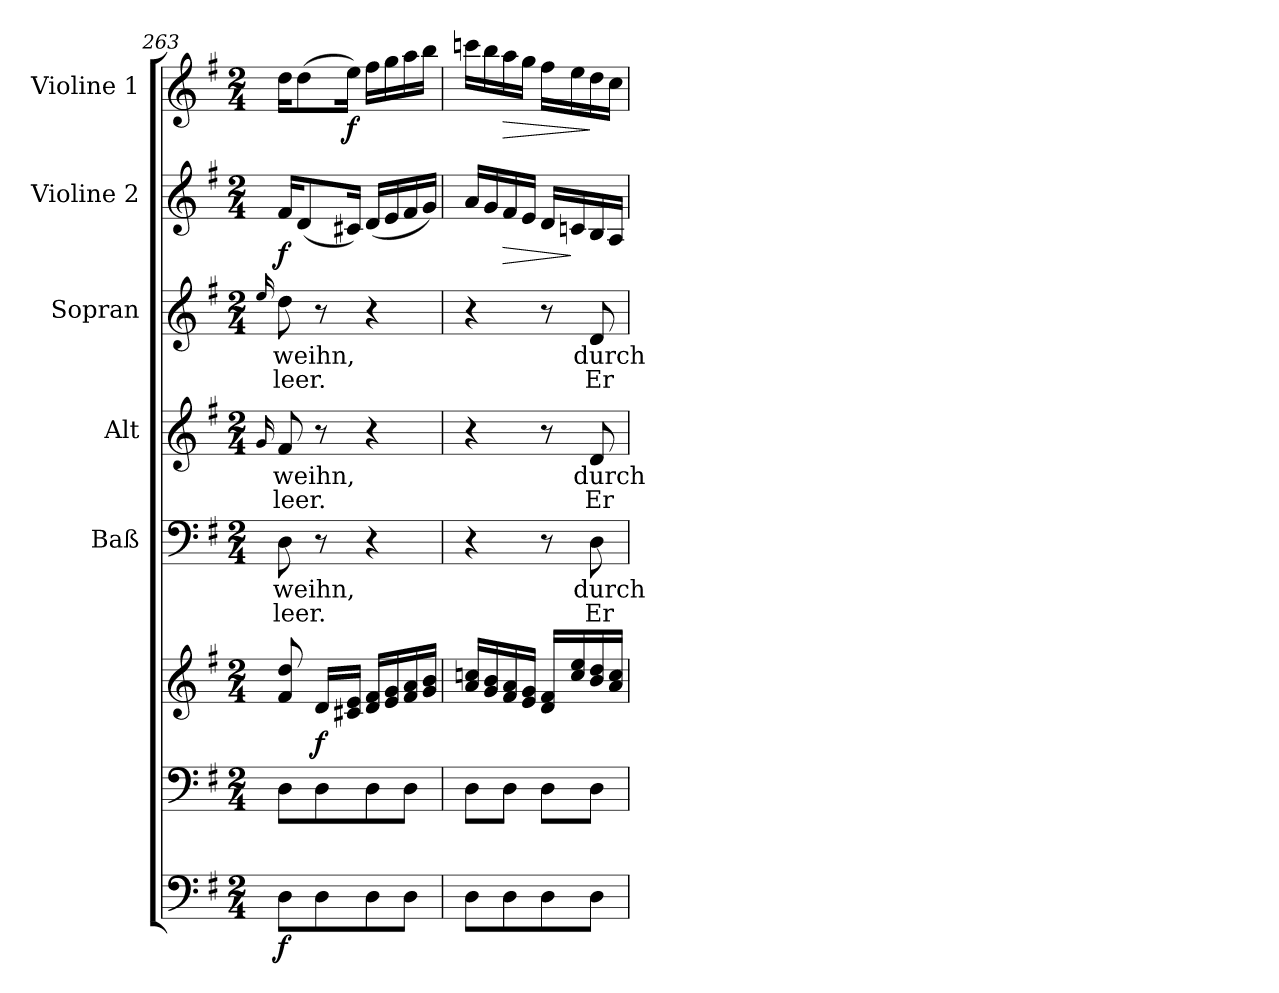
**kern	**dynam	**kern	**kern	**dynam	**kern	**text	**text	**kern	**text	**text	**kern	**text	**text	**kern	**dynam	**kern	**dynam
*part7	*part7	*part6	*part6	*part6	*part5	*part5	*part5	*part4	*part4	*part4	*part3	*part3	*part3	*part2	*part2	*part1	*part1
*staff8	*staff8	*staff7	*staff6	*staff6/7	*staff5	*staff5	*staff5	*staff4	*staff4	*staff4	*staff3	*staff3	*staff3	*staff2	*staff2	*staff1	*staff1
*	*	*	*	*	*I"Baß	*	*	*I"Alt	*	*	*I"Sopran	*	*	*I"Violine 2	*	*I"Violine 1	*
*	*	*	*	*	*	*	*	*	*	*	*	*	*	*I'Vln	*	*I'Vln	*
*clefF4	*	*clefF4	*clefG2	*	*clefF4	*	*	*clefG2	*	*	*clefG2	*	*	*clefG2	*	*clefG2	*
*ITrd7c12	*	*	*	*	*	*	*	*	*	*	*	*	*	*	*	*	*
*k[f#]	*	*k[f#]	*k[f#]	*	*k[f#]	*	*	*k[f#]	*	*	*k[f#]	*	*	*k[f#]	*	*k[f#]	*
*G:	*	*G:	*G:	*	*G:	*	*	*G:	*	*	*G:	*	*	*G:	*	*G:	*
*M2/4	*	*M2/4	*M2/4	*	*M2/4	*	*	*M2/4	*	*	*M2/4	*	*	*M2/4	*	*M2/4	*
=263	=263	=263	=263	=263	=263	=263	=263	=263	=263	=263	=263	=263	=263	=263	=263	=263	=263
.	.	.	.	.	.	.	.	16qqg/	.	.	16qqee/	.	.	.	.	.	.
!	!LO:DY:b	!	!	!	!	!LO:LY:b	!LO:LY:b	!	!LO:LY:b	!LO:LY:b	!	!LO:LY:b	!LO:LY:b	!	!LO:DY:b	!	!
8DD\L	f	8D\L	8f#/ 8dd/	.	8D\	weihn,	leer.	8f#/	weihn,	leer.	8dd\	weihn,	leer.	16f#/KL	f	16dd\KL	.
.	.	.	.	.	.	.	.	.	.	.	.	.	.	(<8d/	.	(>8dd\	.
!	!	!	!	!LO:DY:b	!	!	!	!	!	!	!	!	!	!	!	!	!
8DD\	.	8D\	16d/LL	f	8r	.	.	8r	.	.	8r	.	.	.	.	.	.
!	!	!	!	!	!	!	!	!	!	!	!	!	!	!	!	!	!LO:DY:b
.	.	.	16c#X/ 16e/JJ	.	.	.	.	.	.	.	.	.	.	16c#X/Jk)	.	16ee\Jk)	f
8DD\	.	8D\	16d/ 16f#/LL	.	4r	.	.	4r	.	.	4r	.	.	(<16d/LL	.	16ff#\LL	.
.	.	.	16e/ 16g/	.	.	.	.	.	.	.	.	.	.	16e/	.	16gg\	.
8DD\J	.	8D\J	16f#/ 16a/	.	.	.	.	.	.	.	.	.	.	16f#/	.	16aa\	.
.	.	.	16g/ 16b/JJ	.	.	.	.	.	.	.	.	.	.	16g/JJ)	.	16bb\JJ	.
=264	=264	=264	=264	=264	=264	=264	=264	=264	=264	=264	=264	=264	=264	=264	=264	=264	=264
8DD\L	.	8D\L	16a/ 16ccn/LL	.	4r	.	.	4r	.	.	4r	.	.	16a/LL	.	16cccn\LL	.
.	.	.	16g/ 16b/	.	.	.	.	.	.	.	.	.	.	16g/	.	16bb\	.
!	!	!	!	!	!	!	!	!	!	!	!	!	!	!	!LO:HP:b	!	!LO:HP:b
8DD\	.	8D\J	16f#/ 16a/	.	.	.	.	.	.	.	.	.	.	16f#/	>	16aa\	>
.	.	.	16e/ 16g/JJ	.	.	.	.	.	.	.	.	.	.	16e/JJ	.	16gg\JJ	.
8DD\	.	8D\L	16d/ 16f#/LL	.	8r	.	.	8r	.	.	8r	.	.	16d/LL	.	16ff#\LL	.
.	.	.	16cc/ 16ee/	.	.	.	.	.	.	.	.	.	.	16cn/	]	16ee\	.
!	!	!	!	!	!	!LO:LY:b	!LO:LY:b	!	!LO:LY:b	!LO:LY:b	!	!LO:LY:b	!LO:LY:b	!	!	!	!
8DD\J	.	8D\J	16b/ 16dd/	.	8D\	durch	Er	8d/	durch	Er	8d/	durch	Er	16B/	.	16dd\	]
.	.	.	16a/ 16cc/JJ	.	.	.	.	.	.	.	.	.	.	16A/JJ	.	16cc\JJ	.
=	=	=	=	=	=	=	=	=	=	=	=	=	=	=	=	=	=
*-	*-	*-	*-	*-	*-	*-	*-	*-	*-	*-	*-	*-	*-	*-	*-	*-	*-
